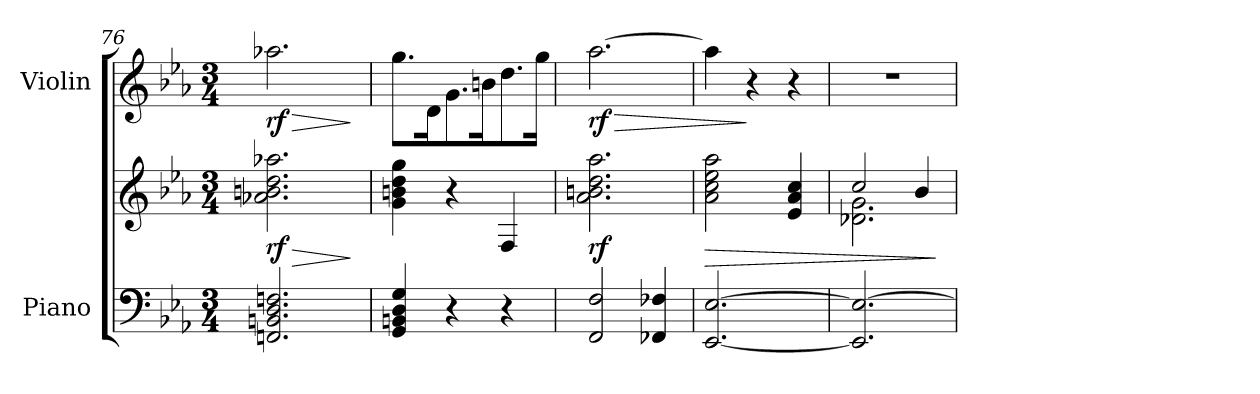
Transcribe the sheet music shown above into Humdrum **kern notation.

**kern	**kern	**dynam	**kern	**dynam
*part2	*part2	*part2	*part1	*part1
*staff3	*staff2	*staff2/3	*staff1	*staff1
*I"Piano	*	*	*I"Violin	*
*I'Pno	*	*	*I'Vln	*
*clefF4	*clefG2	*	*clefG2	*
*k[b-e-a-]	*k[b-e-a-]	*	*k[b-e-a-]	*
*M3/4	*M3/4	*	*M3/4	*
=76	=76	=76	=76	=76
*^	*	*	*	*
!	!	!	!LO:HP:b	!	!LO:HP:b
!	!	!	!LO:DY:n=1:b	!	!LO:DY:n=1:b
2.FFn/ 2.BBn/ 2.D/ 2.Fn/	2ryy	2.a-X\ 2.bn\ 2.dd\ 2.aa-X\	> rf	2.aa-X\	> rf
.	4ryy	.	.	.	.
*v	*v	*	*	*	*
.	.	]	.	]
=77	=77	=77	=77	=77
4GG/ 4BBn/ 4D/ 4G/	4g\ 4bn\ 4dd\ 4gg\	.	8.gg\L	.
.	.	.	16d\K	.
4r	4r	.	8.g\	.
.	.	.	16bn\K	.
4r	4F/	.	8.dd\	.
.	.	.	16gg\Jk	.
=78	=78	=78	=78	=78
!	!	!LO:DY:b	!	!LO:HP:b
!	!	!	!	!LO:DY:n=1:b
2FF/ 2F/	2.a-\ 2.bn\ 2.dd\ 2.aa-\	rf	[2.aa-\	> rf
4FF-X/ 4F-X/	.	.	.	.
!!LO:LB:g=z
=79	=79	=79	=79	=79
!	!	!LO:HP:b	!	!
[2.EE-/ [2.E-/	2a-\ 2cc\ 2ee-\ 2aa-\	>	4aa-\]	.
.	.	.	4r	]
.	4e-/ 4a-/ 4cc/	.	4r	.
=80	=80	=80	=80	=80
*	*^	*	*	*
2.EE-/] 2.E-/_	2cc/	2.d-X\ 2.g\	.	2.r	.
.	4b-/	.	.	.	.
*	*v	*v	*	*	*
.	.	]	.	.
=	=	=	=	=
*-	*-	*-	*-	*-
